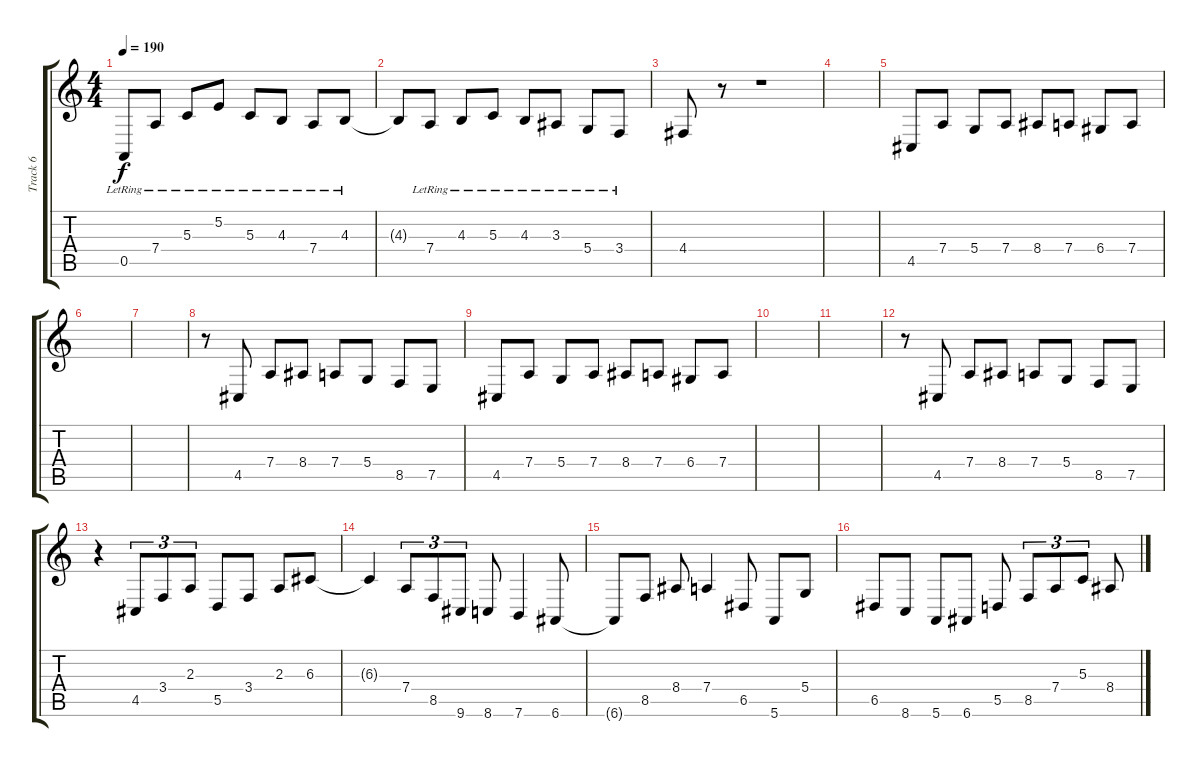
\track ("Track 6" "Track 6") {instrument acousticgrandpiano}
\staff {score tabs}
\tuning (E4 B3 G3 D3 A2 E2) {hide}
\ts (4 4)
\tempo 190
\clef g2
\ks c
0.5{lr}.8{dy f} 7.4{lr}.8 5.3{lr}.8 5.2{lr}.8 5.3{lr}.8 4.3{lr}.8 7.4{lr}.8 4.3{lr}.8 |
4.3{t}.8 7.4{lr}.8 4.3{lr}.8 5.3{lr}.8 4.3{lr}.8 3.3{lr}.8 5.4{lr}.8 3.4{lr}.8 |
4.4.8 r.8 r.1 |
|
4.5.8 7.4.8 5.4.8 7.4.8 8.4.8 7.4.8 6.4.8 7.4.8 |
|
|
r.8 4.5.8 7.4.8 8.4.8 7.4.8 5.4.8 8.5.8 7.5.8 |
4.5.8 7.4.8 5.4.8 7.4.8 8.4.8 7.4.8 6.4.8 7.4.8 |
|
|
r.8 4.5.8 7.4.8 8.4.8 7.4.8 5.4.8 8.5.8 7.5.8 |
r.4 4.5.8{tu (3 2)} 3.4.8{tu (3 2)} 2.3.8{tu (3 2)} 5.5.8 3.4.8 2.3.8 6.3.8 |
6.3{t}.4 7.4.8{tu (3 2)} 8.5.8{tu (3 2)} 9.6.8{tu (3 2)} 8.6.8 7.6.4 6.6.8 |
6.6{t}.8 8.5.8 8.4.8 7.4.4 6.5.8 5.6.8 5.4.8 |
6.5.8 8.6.8 5.6.8 6.6.8 5.5.8 8.5.8{tu (3 2)} 7.4.8{tu (3 2)} 5.3.8{tu (3 2)} 8.4.8
